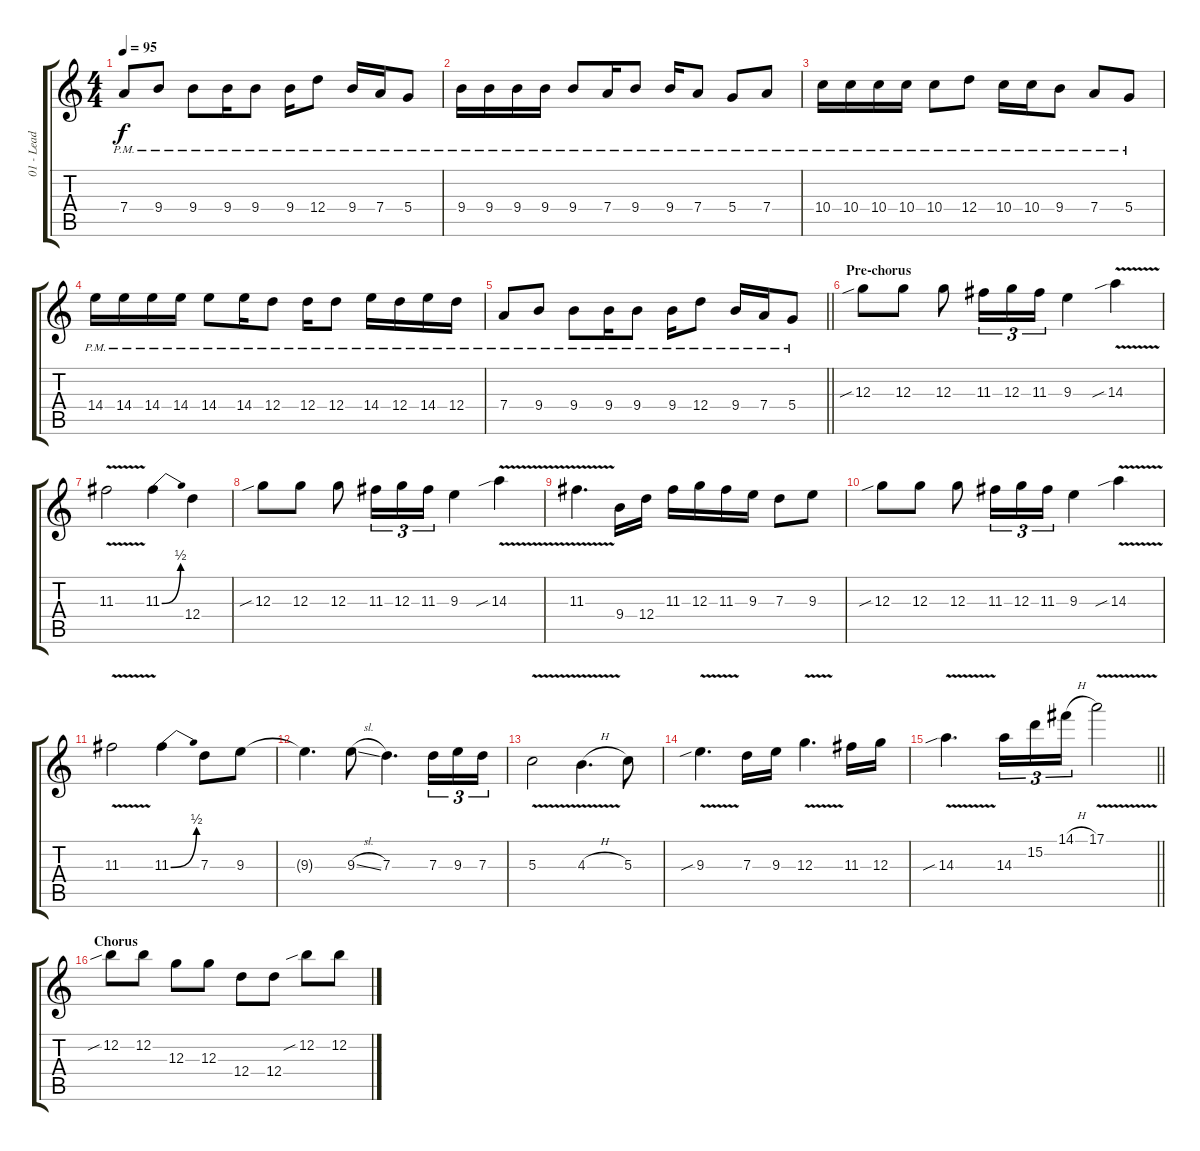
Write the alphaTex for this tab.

\track ("01 - Lead" "01 - Lead") {instrument overdrivenguitar}
\staff {score tabs}
\tuning (E4 B3 G3 D3 A2 E2) {hide}
\ts (4 4)
\tempo 95
\clef g2
\ks c
7.4{pm}.8{dy f} 9.4{pm}.8 9.4{pm}.8 9.4{pm}.16 9.4{pm}.8 9.4{pm}.16 12.4{pm}.8 9.4{pm}.16 7.4{pm}.16 5.4{pm}.8 |
9.4{pm}.16 9.4{pm}.16 9.4{pm}.16 9.4{pm}.16 9.4{pm}.8 7.4{pm}.16 9.4{pm}.8 9.4{pm}.16 7.4{pm}.8 5.4{pm}.8 7.4{pm}.8 |
10.4{pm}.16 10.4{pm}.16 10.4{pm}.16 10.4{pm}.16 10.4{pm}.8 12.4{pm}.8 10.4{pm}.16 10.4{pm}.16 9.4{pm}.8 7.4{pm}.8 5.4{pm}.8 |
14.4{pm}.16 14.4{pm}.16 14.4{pm}.16 14.4{pm}.16 14.4{pm}.8 14.4{pm}.16 12.4{pm}.8 12.4{pm}.16 12.4{pm}.8 14.4{pm}.16 12.4{pm}.16 14.4{pm}.16 12.4{pm}.16 |
\barLineRight lightlight
7.4{pm}.8 9.4{pm}.8 9.4{pm}.8 9.4{pm}.16 9.4{pm}.8 9.4{pm}.16 12.4{pm}.8 9.4{pm}.16 7.4{pm}.16 5.4{pm}.8 |
\section ("" "Pre-chorus")
12.3{sib}.8 12.3.8 12.3.8 11.3.16{tu (3 2)} 12.3.16{tu (3 2)} 11.3.16{tu (3 2)} 9.3.4 14.3{v sib}.4 |
11.3{v}.2 11.3{be (bend 0 0 60 2)}.4 12.4.4 |
12.3{sib}.8 12.3.8 12.3.8 11.3.16{tu (3 2)} 12.3.16{tu (3 2)} 11.3.16{tu (3 2)} 9.3.4 14.3{v sib}.4 |
11.3{v}.4{d} 9.4.16 12.4.16 11.3.16 12.3.16 11.3.16 9.3.16 7.3.8 9.3.8 |
12.3{sib}.8 12.3.8 12.3.8 11.3.16{tu (3 2)} 12.3.16{tu (3 2)} 11.3.16{tu (3 2)} 9.3.4 14.3{v sib}.4 |
11.3{v}.2 11.3{be (bend 0 0 60 2)}.4 7.3.8 9.3.8 |
9.3{t}.4{d} 9.3{sl}.8 7.3.4{d} 7.3.16{tu (3 2)} 9.3.16{tu (3 2)} 7.3.16{tu (3 2)} |
5.3{v}.2 4.3{v h}.4{d} 5.3.8 |
9.3{v sib}.4{d} 7.3.16 9.3.16 12.3{v}.4{d} 11.3.16 12.3.16 |
\barLineRight lightlight
14.3{v sib}.4{d} 14.3.16{tu (3 2)} 15.2.16{tu (3 2)} 14.1{h}.16{tu (3 2)} 17.1{v}.2 |
\section ("" "Chorus")
12.2{sib}.8 12.2.8 12.3.8 12.3.8 12.4.8 12.4.8 12.2{sib}.8 12.2.8
